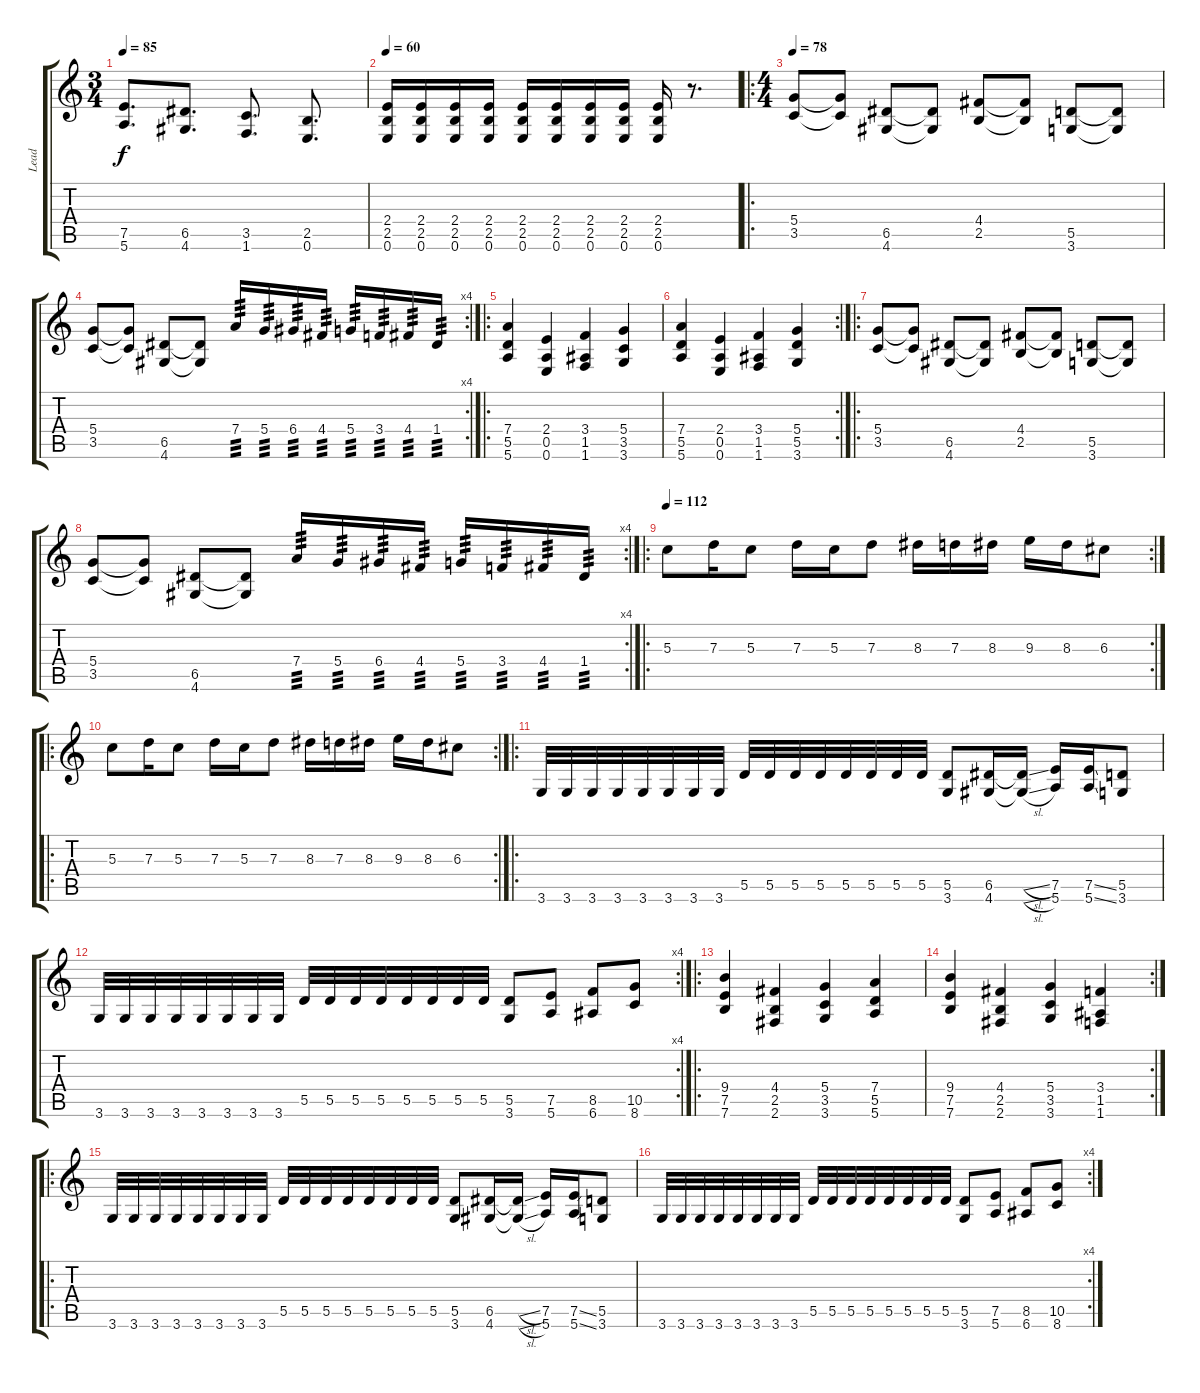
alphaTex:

\track ("Lead" "Lead") {instrument distortionguitar}
\staff {score tabs}
\tuning (E4 B3 G3 D3 A2 E2) {hide}
\ts (3 4)
\tempo 85
\clef g2
\ks c
(7.5 5.6).8{d dy f} (6.5 4.6).8{d} (3.5 1.6).8{d} (2.5 0.6).8{d} |
\tempo 58
\tempo 60
(2.4 2.5 0.6).16 (2.4 2.5 0.6).16 (2.4 2.5 0.6).16 (2.4 2.5 0.6).16 (2.4 2.5 0.6).16 (2.4 2.5 0.6).16 (2.4 2.5 0.6).16 (2.4 2.5 0.6).16 (2.4 2.5 0.6).16 r.8{d} |
\ro
\ts (4 4)
\tempo 78
(5.4 3.5).8 (5.4{t} 3.5{t}).8 (6.5 4.6).8 (6.5{t} 4.6{t}).8 (4.4 2.5).8 (4.4{t} 2.5{t}).8 (5.5 3.6).8 (5.5{t} 3.6{t}).8 |
\rc 4
(5.4 3.5).8 (5.4{t} 3.5{t}).8 (6.5 4.6).8 (6.5{t} 4.6{t}).8 7.4.16{tp 3} 5.4.16{tp 3} 6.4.16{tp 3} 4.4.16{tp 3} 5.4.16{tp 3} 3.4.16{tp 3} 4.4.16{tp 3} 1.4.16{tp 3} |
\ro
(7.4 5.5 5.6).4 (2.4 0.5 0.6).4 (3.4 1.5 1.6).4 (5.4 3.5 3.6).4 |
\rc 2
(7.4 5.5 5.6).4 (2.4 0.5 0.6).4 (3.4 1.5 1.6).4 (5.4 5.5 3.6).4 |
\ro
(5.4 3.5).8 (5.4{t} 3.5{t}).8 (6.5 4.6).8 (6.5{t} 4.6{t}).8 (4.4 2.5).8 (4.4{t} 2.5{t}).8 (5.5 3.6).8 (5.5{t} 3.6{t}).8 |
\rc 4
(5.4 3.5).8 (5.4{t} 3.5{t}).8 (6.5 4.6).8 (6.5{t} 4.6{t}).8 7.4.16{tp 3} 5.4.16{tp 3} 6.4.16{tp 3} 4.4.16{tp 3} 5.4.16{tp 3} 3.4.16{tp 3} 4.4.16{tp 3} 1.4.16{tp 3} |
\ro
\rc 2
\tempo 112
5.3.8 7.3.16 5.3.8 7.3.16 5.3.16 7.3.8 8.3.16 7.3.16 8.3.16 9.3.16 8.3.16 6.3.8 |
\ro
\rc 2
5.3.8 7.3.16 5.3.8 7.3.16 5.3.16 7.3.8 8.3.16 7.3.16 8.3.16 9.3.16 8.3.16 6.3.8 |
\ro
3.6.32 3.6.32 3.6.32 3.6.32 3.6.32 3.6.32 3.6.32 3.6.32 5.5.32 5.5.32 5.5.32 5.5.32 5.5.32 5.5.32 5.5.32 5.5.32 (5.5 3.6).8 (6.5 4.6).16 (6.5{sl t} 4.6{sl t}).16 (7.5 5.6).16 (7.5{ss} 5.6{ss}).16 (5.5 3.6).8 |
\rc 4
3.6.32 3.6.32 3.6.32 3.6.32 3.6.32 3.6.32 3.6.32 3.6.32 5.5.32 5.5.32 5.5.32 5.5.32 5.5.32 5.5.32 5.5.32 5.5.32 (5.5 3.6).8 (7.5 5.6).8 (8.5 6.6).8 (10.5 8.6).8 |
\ro
(9.4 7.5 7.6).4 (4.4 2.5 2.6).4 (5.4 3.5 3.6).4 (7.4 5.5 5.6).4 |
\rc 2
(9.4 7.5 7.6).4 (4.4 2.5 2.6).4 (5.4 3.5 3.6).4 (3.4 1.5 1.6).4 |
\ro
3.6.32 3.6.32 3.6.32 3.6.32 3.6.32 3.6.32 3.6.32 3.6.32 5.5.32 5.5.32 5.5.32 5.5.32 5.5.32 5.5.32 5.5.32 5.5.32 (5.5 3.6).8 (6.5 4.6).16 (6.5{sl t} 4.6{sl t}).16 (7.5 5.6).16 (7.5{ss} 5.6{ss}).16 (5.5 3.6).8 |
\rc 4
3.6.32 3.6.32 3.6.32 3.6.32 3.6.32 3.6.32 3.6.32 3.6.32 5.5.32 5.5.32 5.5.32 5.5.32 5.5.32 5.5.32 5.5.32 5.5.32 (5.5 3.6).8 (7.5 5.6).8 (8.5 6.6).8 (10.5 8.6).8
